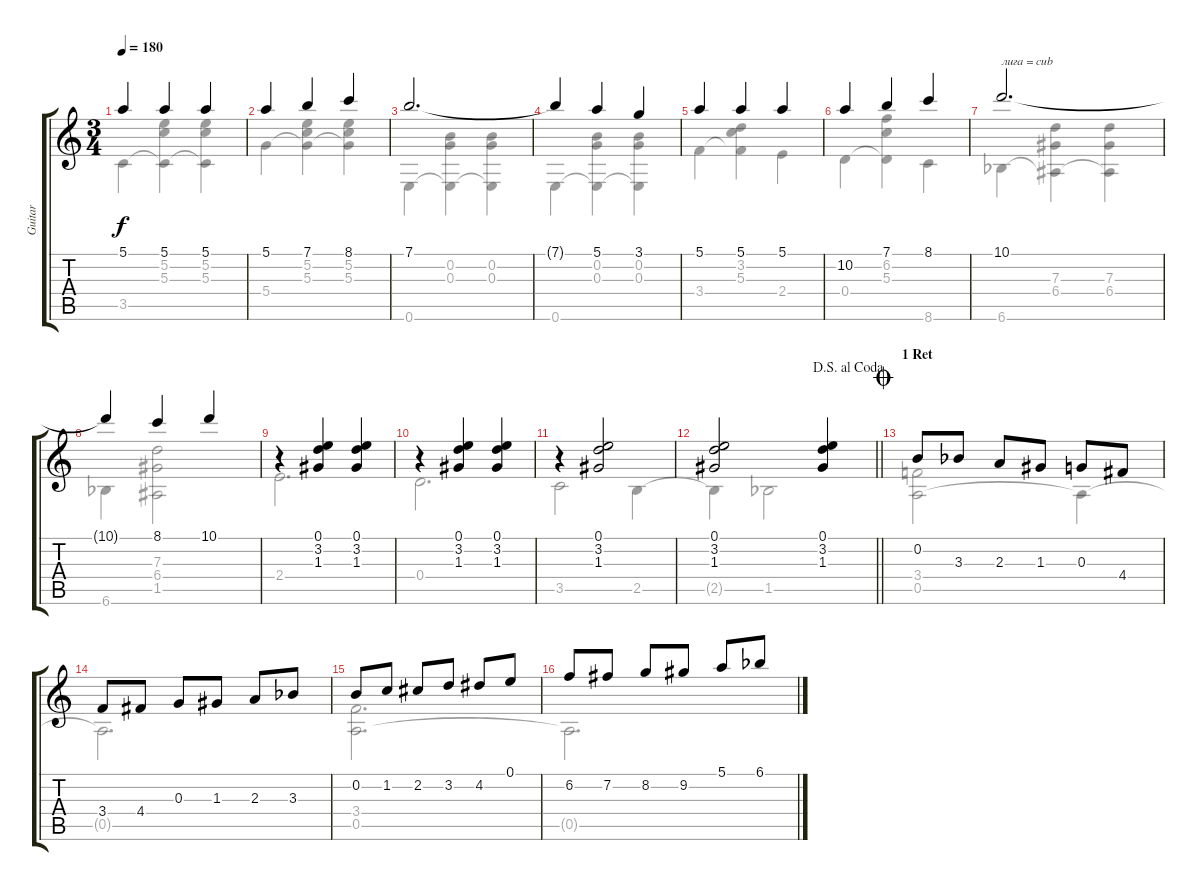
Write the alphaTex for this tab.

\track ("Guitar" "Guitar") {instrument acousticguitarnylon}
\staff {score tabs}
\tuning (E4 B3 G3 D3 A2 E2) {hide}
\voice
\ts (3 4)
\tempo 180
\clef g2
\ks c
5.1.4{dy f} 5.1.4 5.1.4 |
5.1.4 7.1.4 8.1.4 |
7.1.2{d} |
7.1{t}.4 5.1.4 3.1.4 |
5.1.4 5.1.4 5.1.4 |
10.2.4 7.1.4 8.1.4 |
10.1.2{d txt "лига = сиb"} |
10.1{t}.4 8.1.4 10.1.4 |
r.4 (0.1 3.2 1.3).4 (0.1 3.2 1.3).4 |
r.4 (0.1 3.2 1.3).4 (0.1 3.2 1.3).4 |
r.4 (0.1 3.2 1.3).2 |
\jump dalsegnoalcoda
\barLineRight lightlight
(0.1 3.2 1.3).2 (0.1 3.2 1.3).4 |
\section ("" "1 Ret")
\jump coda
0.2.8 3.3{acc b}.8 2.3.8 1.3.8 0.3.8 4.4.8 |
3.4.8 4.4.8 0.3.8 1.3.8 2.3.8 3.3{acc b}.8 |
0.2.8 1.2.8 2.2.8 3.2.8 4.2.8 0.1.8 |
6.2.8 7.2.8 8.2.8 9.2.8 5.1.8 6.1{acc b}.8
\voice
\clef g2
\ottava regular
\simile none
\ks c
3.5.4{dy f} (5.2 5.3 3.5{t}).4 (5.2 5.3 3.5{t}).4 |
5.4.4 (5.2 5.3 5.4{t}).4 (5.2 5.3 5.4{t}).4 |
0.6.4 (0.2 0.3 0.6{t}).4 (0.2 0.3 0.6{t}).4 |
0.6.4 (0.2 0.3 0.6{t}).4 (0.2 0.3 0.6{t}).4 |
3.4.4 (3.2 5.3 3.4{t}).4 2.4.4 |
0.4.4 (6.2 5.3 0.4{t}).4 8.6.4 |
6.6{acc b}.4 (7.3 6.4 6.6{t}).4 (7.3 6.4 6.6{t}).4 |
6.6{acc b}.4 (7.3 6.4 1.5).2 |
2.4.2{d} |
0.4.2{d} |
3.5.2 2.5.4 |
\barLineRight lightlight
2.5{t}.4 1.5{acc b}.2 |
(3.4 0.5).2 0.5{t}.4 |
0.5{t}.2{d} |
(3.4 0.5).2{d} |
0.5{t}.2{d}
